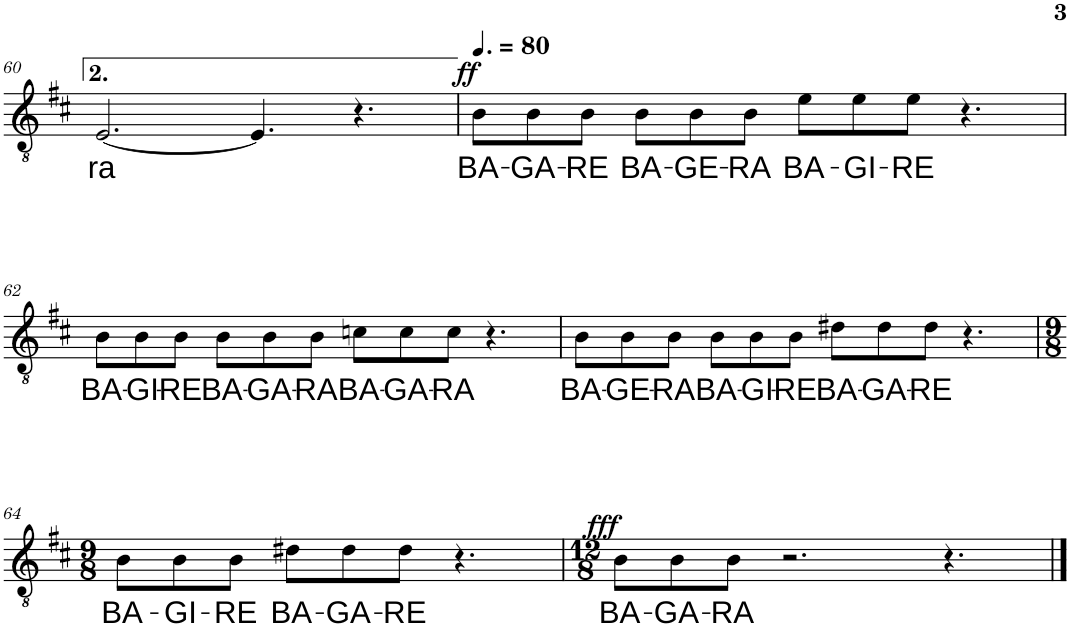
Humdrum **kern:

**kern	**text	**dynam
*part1	*part1	*part1
*staff1	*staff1	*staff1
*I"Tenor	*	*
*I'T.	*	*
!!LO:PB:g=z
*clefGv2	*	*
*k[f#c#]	*	*
*M12/8	*	*
=60	=60	=60
!	!LO:LY:b	!
[2.E/	-ra	.
4.E/]	.	.
4.r	.	.
=61	=61	=61
*MM120	*	*
!	!LO:LY:b	!LO:DY:a
8B\L	BA-	ff
!	!LO:LY:b	!
8B\	-GA-	.
!	!LO:LY:b	!
8B\J	-RE	.
!	!LO:LY:b	!
8B\L	BA-	.
!	!LO:LY:b	!
8B\	-GE-	.
!	!LO:LY:b	!
8B\J	-RA	.
!	!LO:LY:b	!
8e\L	BA-	.
!	!LO:LY:b	!
8e\	-GI-	.
!	!LO:LY:b	!
8e\J	-RE	.
4.r	.	.
!!LO:LB:g=z
=62	=62	=62
!	!LO:LY:b	!
8B\L	BA-	.
!	!LO:LY:b	!
8B\	-GI-	.
!	!LO:LY:b	!
8B\J	-RE	.
!	!LO:LY:b	!
8B\L	BA-	.
!	!LO:LY:b	!
8B\	-GA-	.
!	!LO:LY:b	!
8B\J	-RA	.
!	!LO:LY:b	!
8cn\L	BA-	.
!	!LO:LY:b	!
8c\	-GA-	.
!	!LO:LY:b	!
8c\J	-RA	.
4.r	.	.
=63	=63	=63
!	!LO:LY:b	!
8B\L	BA-	.
!	!LO:LY:b	!
8B\	-GE-	.
!	!LO:LY:b	!
8B\J	-RA	.
!	!LO:LY:b	!
8B\L	BA-	.
!	!LO:LY:b	!
8B\	-GI-	.
!	!LO:LY:b	!
8B\J	-RE	.
!	!LO:LY:b	!
8d#X\L	BA-	.
!	!LO:LY:b	!
8d#\	-GA-	.
!	!LO:LY:b	!
8d#\J	-RE	.
4.r	.	.
!!LO:LB:g=z
=64	=64	=64
*M9/8	*	*
!	!LO:LY:b	!
8B\L	BA-	.
!	!LO:LY:b	!
8B\	-GI-	.
!	!LO:LY:b	!
8B\J	-RE	.
!	!LO:LY:b	!
8d#X\L	BA-	.
!	!LO:LY:b	!
8d#\	-GA-	.
!	!LO:LY:b	!
8d#\J	-RE	.
4.r	.	.
=65	=65	=65
*M12/8	*	*
!	!LO:LY:b	!LO:DY:a
8B\L	BA-	fff
!	!LO:LY:b	!
8B\	-GA-	.
!	!LO:LY:b	!
8B\J	-RA	.
2.r	.	.
4.r	.	.
==	==	==
*-	*-	*-
